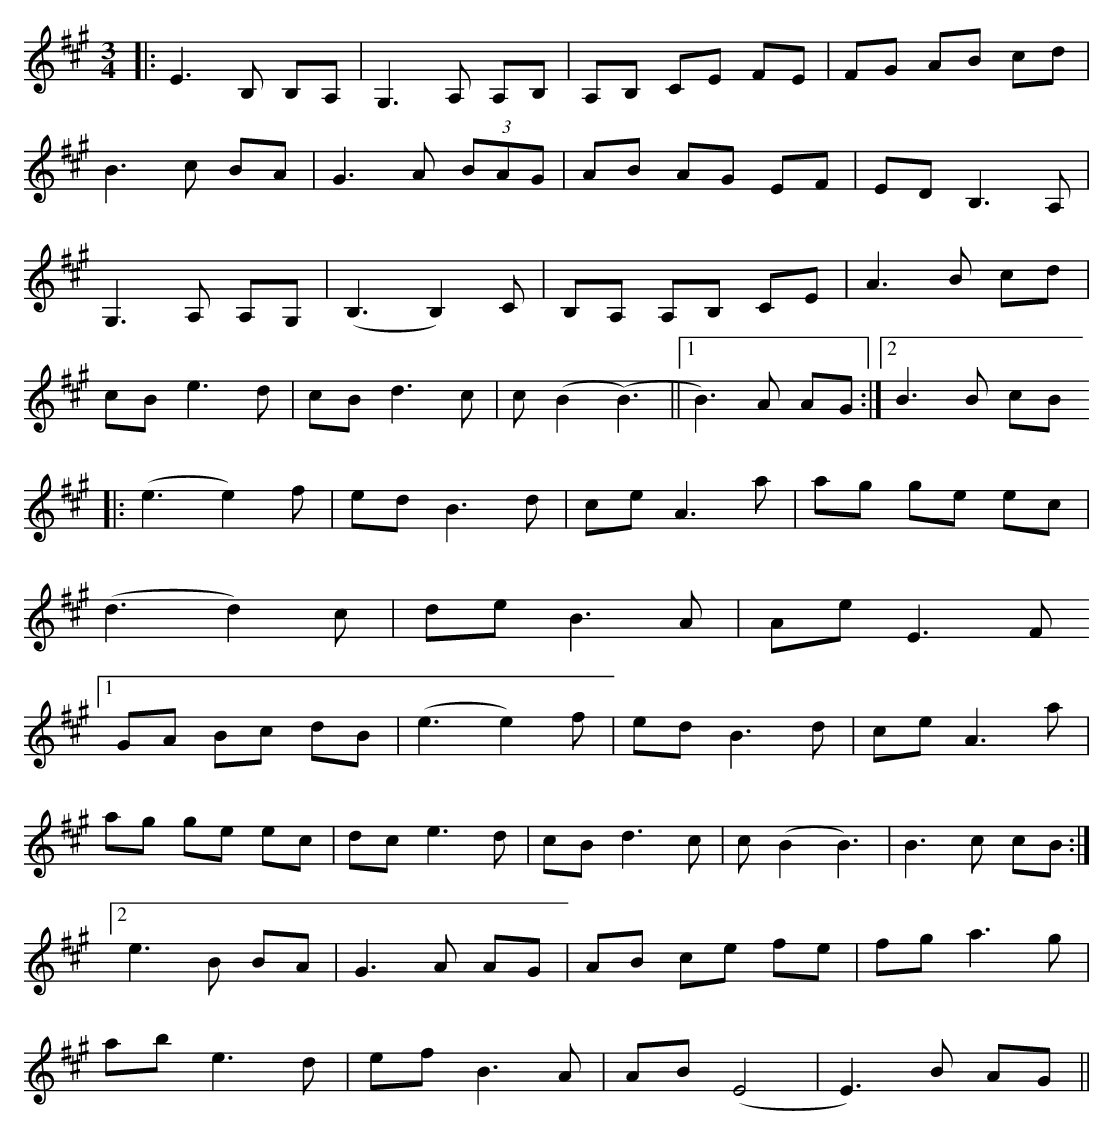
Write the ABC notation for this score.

X:1
M:3/4
K:Emix
|:E3 B, B,A, | G,3 A, A,B, |A,B, CE FE | FG AB cd |
B3 c BA |G3 A (3BAG |AB AG EF |ED B,3 A, |
G,3 A, A,G, | (B,3 B,2) C |B,A, A,B, CE |A3 B cd |
cB e3 d | cB d3 c |c (B2 (B3) ||1 B3) A AG :|2 B3 B cB
|:(e3 e2) f | ed B3 d |ce A3 a | ag ge ec |
(d3 d2) c |de B3 A |Ae E3 F
[1 GA Bc dB |(e3 e2) f | ed B3 d | ce A3 a |
ag ge ec |dc e3 d | cB d3 c |c (B2 B3) |B3 c cB :|
[2 e3 B BA |G3 A AG | AB ce fe |fg a3 g |
ab e3 d |ef B3 A | AB (E4 | E3) B AG||
